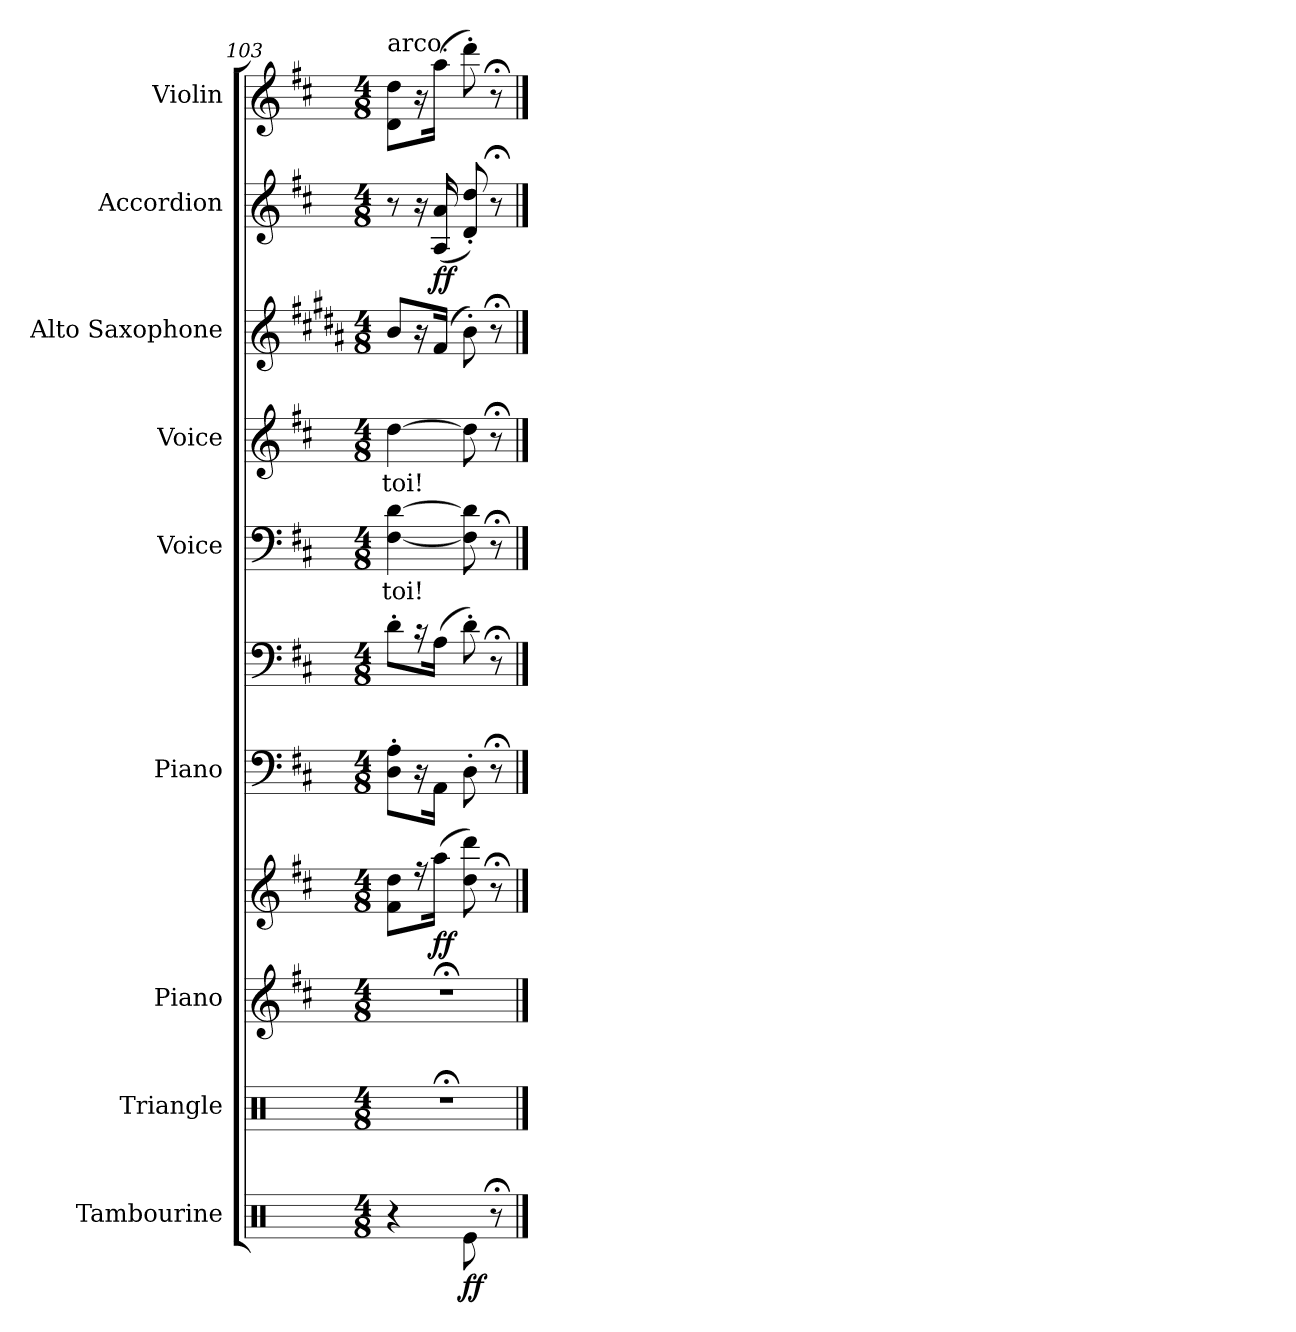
**kern	**dynam	**kern	**kern	**kern	**dynam	**kern	**kern	**kern	**text	**kern	**text	**kern	**kern	**dynam	**kern
*part9	*part9	*part8	*part7	*part7	*part7	*part6	*part6	*part5	*part5	*part4	*part4	*part3	*part2	*part2	*part1
*staff11	*staff11	*staff10	*staff9	*staff8	*staff8/9	*staff7	*staff6	*staff5	*staff5	*staff4	*staff4	*staff3	*staff2	*staff2	*staff1
*I"Tambourine	*	*I"Triangle	*I"Piano	*	*	*I"Piano	*	*I"Voice	*	*I"Voice	*	*I"Alto Saxophone	*I"Accordion	*	*I"Violin
*I'Tamb.	*	*I'Trgl.	*I'Pno.	*	*	*I'Pno.	*	*I'Vo.	*	*I'Vo.	*	*I'A. Sax.	*I'Acc.	*	*I'Vln.
*clefX	*	*clefX	*clefG2	*clefG2	*	*clefF4	*clefF4	*clefF4	*	*clefG2	*	*clefG2	*clefG2	*	*clefG2
*	*	*	*	*	*	*	*	*	*	*	*	*ITrd5c9	*	*	*
*k[]	*	*k[]	*k[f#c#]	*k[f#c#]	*	*k[f#c#]	*k[f#c#]	*k[f#c#]	*	*k[f#c#]	*	*k[f#c#]	*k[f#c#]	*	*k[f#c#]
*M4/8	*	*M4/8	*M4/8	*M4/8	*	*M4/8	*M4/8	*M4/8	*	*M4/8	*	*M4/8	*M4/8	*	*M4/8
=103	=103	=103	=103	=103	=103	=103	=103	=103	=103	=103	=103	=103	=103	=103	=103
!	!	!	!	!	!	!	!	!	!	!	!	!	!	!	!LO:TX:a:t=arco.
!	!	!	!	!	!	!	!	!	!LO:LY:b	!	!LO:LY:b	!	!	!	!
4r	.	2r;<	2r;<	8f#\ 8dd\L	.	8D\' 8A\'L	8d'\L	[4F#\ [4d\	toi!	[4dd\	toi!	8d/L	8r	.	8d\ 8dd\L
.	.	.	.	16rff	.	16r	16r	.	.	.	.	16r	16r	.	16r
!	!	!	!	!	!LO:DY:b	!	!	!	!	!	!	!	!	!LO:DY:b	!
.	.	.	.	(>16aa\Jk	ff	16AA\Jk	(16A\Jk	.	.	.	.	(16A/Jk	(16A/ 16a/	ff	(16aa\Jk
!	!LO:DY:b	!	!	!	!	!	!	!	!	!	!	!	!	!	!
8Re\	ff	.	.	8dd\ 8ddd\)	.	8D'\	8d'\)	8F#\] 8d\]	.	8dd\]	.	8d'\)	8d/' 8dd/')	.	8ddd'\)
8r;<	.	.	.	8r;<	.	8r;<	8r;<	8r;<	.	8r;<	.	8r;<	8r;<	.	8r;<
==	==	==	==	==	==	==	==	==	==	==	==	==	==	==	==
*-	*-	*-	*-	*-	*-	*-	*-	*-	*-	*-	*-	*-	*-	*-	*-
